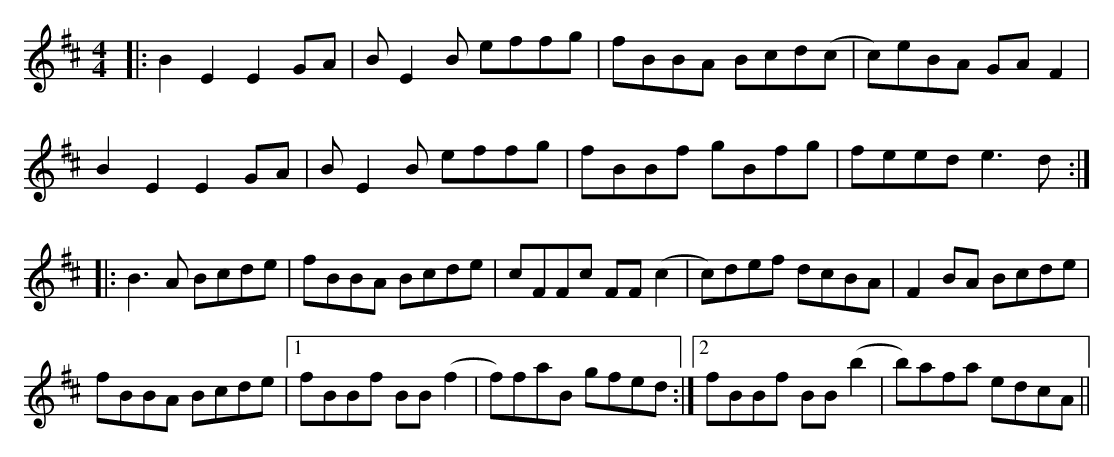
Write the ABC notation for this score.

X:1
M:4/4
K:Edor
|:B2 E2 E2 GA|B E2 B effg|fBBA Bcd(c|c)eBA GA F2|
B2 E2 E2 GA|B E2 B effg|fBBf gBfg|feed e3 d:|
|:B3 A Bcde|fBBA Bcde|cFFc FF (c2|c)def dcBA|F2 BA Bcde|
fBBA Bcde|1 fBBf BB (f2|f)faB gfed:|2 fBBf BB (b2|b)afa edcA||
